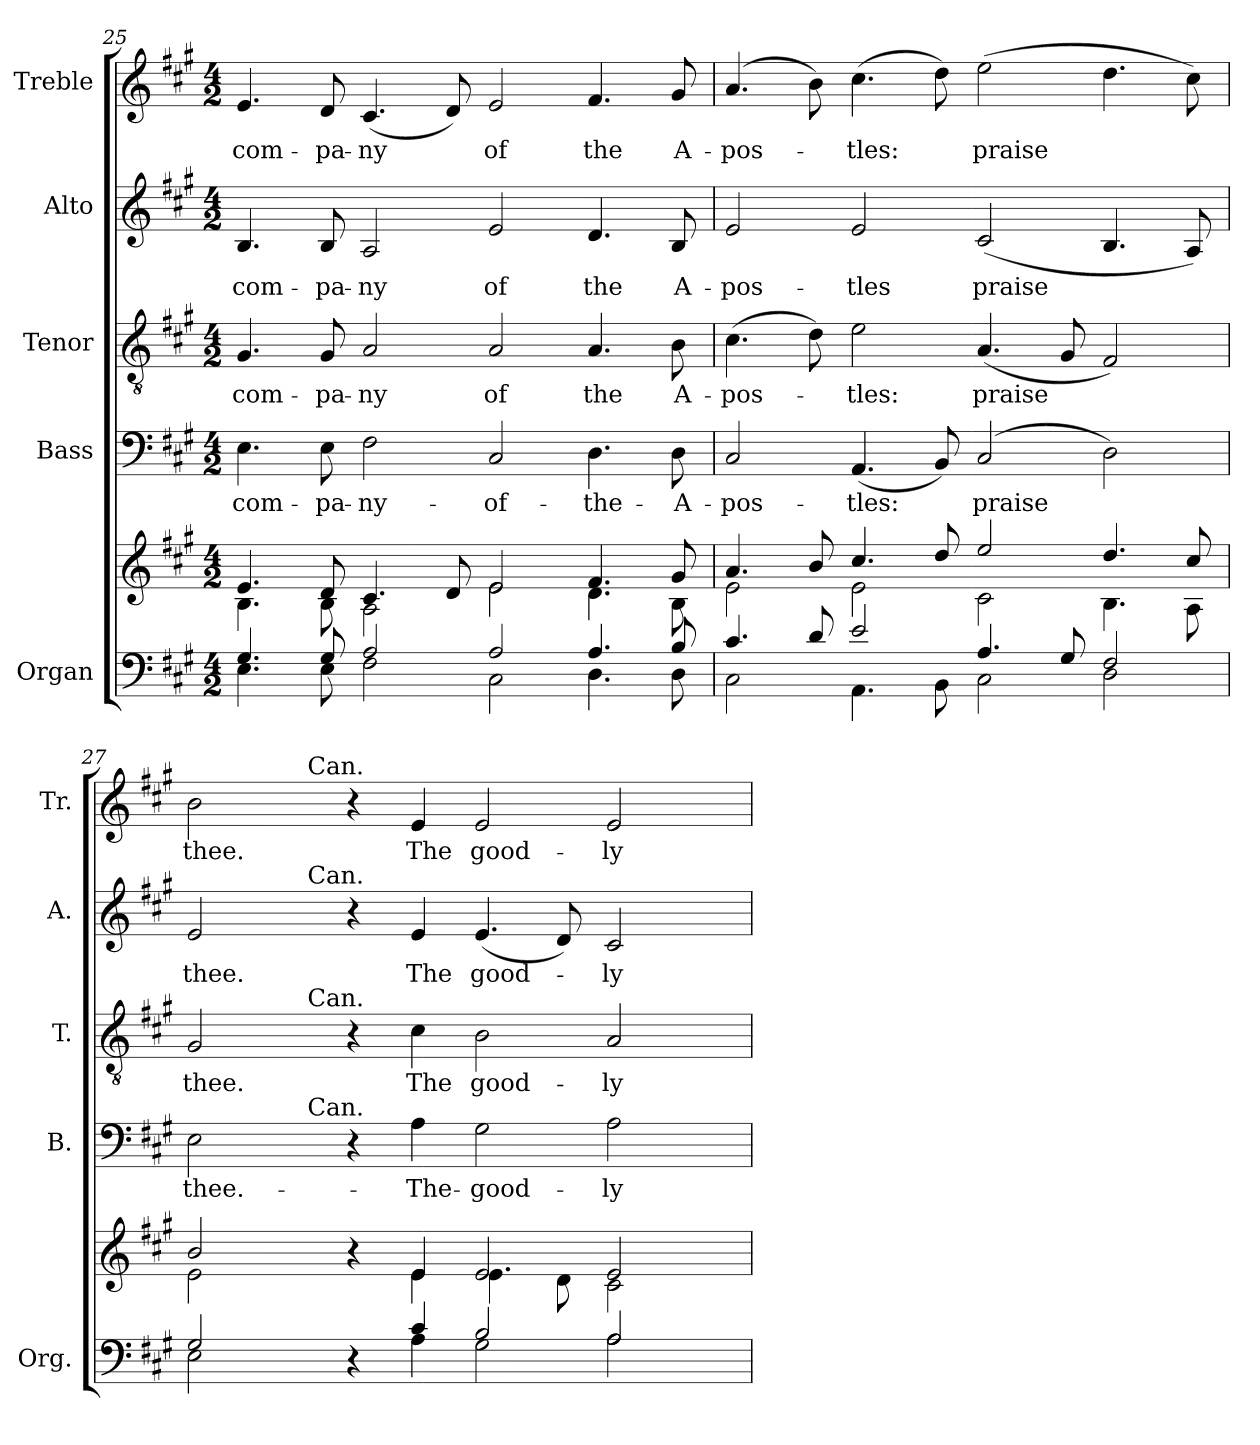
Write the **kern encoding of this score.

**kern	**kern	**kern	**text	**kern	**text	**kern	**text	**kern	**text
*part5	*part5	*part4	*part4	*part3	*part3	*part2	*part2	*part1	*part1
*staff6	*staff5	*staff4	*staff4	*staff3	*staff3	*staff2	*staff2	*staff1	*staff1
*I"Organ	*	*I"Bass	*	*I"Tenor	*	*I"Alto	*	*I"Treble	*
*I'Org.	*	*I'B.	*	*I'T.	*	*I'A.	*	*I'Tr.	*
*clefF4	*clefG2	*clefF4	*	*clefGv2	*	*clefG2	*	*clefG2	*
*	*	*	*	*ITrd7c12	*	*	*	*	*
*k[f#c#g#]	*k[f#c#g#]	*k[f#c#g#]	*	*k[f#c#g#]	*	*k[f#c#g#]	*	*k[f#c#g#]	*
*A:	*A:	*A:	*	*A:	*	*A:	*	*A:	*
*M4/2	*M4/2	*M4/2	*	*M4/2	*	*M4/2	*	*M4/2	*
=25	=25	=25	=25	=25	=25	=25	=25	=25	=25
*^	*^	*	*	*	*	*	*	*	*
!	!	!	!	!	!LO:LY:b:color=#000000	!	!	!	!	!	!
!	!	!	!	!	!	!	!LO:LY:b:color=#000000	!	!	!	!
!	!	!	!	!	!	!	!	!	!LO:LY:b:color=#000000	!	!
!	!	!	!	!	!	!	!	!	!	!	!LO:LY:b:color=#000000
4.G#i/	4.Ei\	4.ei/	4.Bi\	4.Ei\	-com-	4.GG#i/	com-	4.Bi/	com-	4.ei/	com-
!	!	!	!	!	!LO:LY:b:color=#000000	!	!	!	!	!	!
!	!	!	!	!	!	!	!LO:LY:b:color=#000000	!	!	!	!
!	!	!	!	!	!	!	!	!	!LO:LY:b:color=#000000	!	!
!	!	!	!	!	!	!	!	!	!	!	!LO:LY:b:color=#000000
8G#i/	8Ei\	8di/	8Bi\	8Ei\	-pa-	8GG#i/	-pa-	8Bi/	-pa-	8di/	-pa-
!	!	!	!	!	!LO:LY:b:color=#000000	!	!	!	!	!	!
!	!	!	!	!	!	!	!LO:LY:b:color=#000000	!	!	!	!
!	!	!	!	!	!	!	!	!	!LO:LY:b:color=#000000	!	!
!	!	!	!	!	!	!	!	!	!	!	!LO:LY:b:color=#000000
2Ai/	2F#i\	4.c#i/	2Ai\	2F#i\	-ny-	2AAi/	-ny	2Ai/	-ny	(4.c#i/	-ny
.	.	8di/	.	.	.	.	.	.	.	8di/)	.
!	!	!	!	!	!LO:LY:b:color=#000000	!	!	!	!	!	!
!	!	!	!	!	!	!	!LO:LY:b:color=#000000	!	!	!	!
!	!	!	!	!	!	!	!	!	!LO:LY:b:color=#000000	!	!
!	!	!	!	!	!	!	!	!	!	!	!LO:LY:b:color=#000000
2Ai/	2C#i\	2ei/	2ei\	2C#i/	-of-	2AAi/	of	2ei/	of	2ei/	of
!	!	!	!	!	!LO:LY:b:color=#000000	!	!	!	!	!	!
!	!	!	!	!	!	!	!LO:LY:b:color=#000000	!	!	!	!
!	!	!	!	!	!	!	!	!	!LO:LY:b:color=#000000	!	!
!	!	!	!	!	!	!	!	!	!	!	!LO:LY:b:color=#000000
4.Ai/	4.Di\	4.f#i/	4.di\	4.Di\	-the-	4.AAi/	the	4.di/	the	4.f#i/	the
!	!	!	!	!	!LO:LY:b:color=#000000	!	!	!	!	!	!
!	!	!	!	!	!	!	!LO:LY:b:color=#000000	!	!	!	!
!	!	!	!	!	!	!	!	!	!LO:LY:b:color=#000000	!	!
!	!	!	!	!	!	!	!	!	!	!	!LO:LY:b:color=#000000
8Bi/	8Di\	8g#i/	8Bi\	8Di\	-A-	8BBi\	A-	8Bi/	A-	8g#i/	A-
!!LO:LB:g=z
=26	=26	=26	=26	=26	=26	=26	=26	=26	=26	=26	=26
!	!	!	!	!	!LO:LY:b:color=#000000	!	!	!	!	!	!
!	!	!	!	!	!	!	!LO:LY:b:color=#000000	!	!	!	!
!	!	!	!	!	!	!	!	!	!LO:LY:b:color=#000000	!	!
!	!	!	!	!	!	!	!	!	!	!	!LO:LY:b:color=#000000
4.c#i/	2C#i\	4.ai/	2ei\	2C#i/	-pos-	(4.C#i\	-pos-	2ei/	-pos-	(4.ai/	-pos-
8di/	.	8bi/	.	.	.	8Di\)	.	.	.	8bi\)	.
!	!	!	!	!	!LO:LY:b:color=#000000	!	!	!	!	!	!
!	!	!	!	!	!	!	!LO:LY:b:color=#000000	!	!	!	!
!	!	!	!	!	!	!	!	!	!LO:LY:b:color=#000000	!	!
!	!	!	!	!	!	!	!	!	!	!	!LO:LY:b:color=#000000
2ei/	4.AAi\	4.cc#i/	2ei\	(4.AAi/	-tles:	2Ei\	-tles:	2ei/	-tles	(4.cc#i\	-tles:
.	8BBi\	8ddi/	.	8BBi/)	.	.	.	.	.	8ddi\)	.
!	!	!	!	!	!LO:LY:b:color=#000000	!	!	!	!	!	!
!	!	!	!	!	!	!	!LO:LY:b:color=#000000	!	!	!	!
!	!	!	!	!	!	!	!	!	!LO:LY:b:color=#000000	!	!
!	!	!	!	!	!	!	!	!	!	!	!LO:LY:b:color=#000000
4.Ai/	2C#i\	2eei/	2c#i\	(2C#i/	praise	(4.AAi/	praise	(2c#i/	praise	(2eei\	praise
8G#i/	.	.	.	.	.	8GG#i/	.	.	.	.	.
2F#i/	2Di\	4.ddi/	4.Bi\	2Di\)	.	2FF#i/)	.	4.Bi/	.	4.ddi\	.
.	.	8cc#i/	8Ai\	.	.	.	.	8Ai/)	.	8cc#i\)	.
=27	=27	=27	=27	=27	=27	=27	=27	=27	=27	=27	=27
!	!	!	!	!	!LO:LY:b:color=#000000	!	!	!	!	!	!
!	!	!	!	!	!	!	!LO:LY:b:color=#000000	!	!	!	!
!	!	!	!	!	!	!	!	!	!LO:LY:b:color=#000000	!	!
!	!	!	!	!	!	!	!	!	!	!	!LO:LY:b:color=#000000
*	*	*	*	*^	*	*^	*	*^	*	*^	*
2G#i/	2Ei\	2bi/	2ei\	2Ei\	4ryy	thee.-	2GG#i/	4ryy	thee.	2ei/	4ryy	thee.	2bi\	4ryy	thee.
.	.	.	.	.	8ryy	.	.	8ryy	.	.	8ryy	.	.	8ryy	.
.	.	.	.	.	128ryy	.	.	128ryy	.	.	128ryy	.	.	128ryy	.
.	.	.	.	.	256ryy	.	.	256ryy	.	.	256ryy	.	.	256ryy	.
.	.	.	.	.	1024ryy	.	.	1024ryy	.	.	1024ryy	.	.	1024ryy	.
!	!	!	!	!	!	!	!	!	!	!	!	!	!	!LO:TX:a:t=Can.	!
!	!	!	!	!	!	!	!	!	!	!	!LO:TX:a:t=Can.	!	!	!	!
!	!	!	!	!	!	!	!	!LO:TX:a:t=Can.	!	!	!	!	!	!	!
!	!	!	!	!	!LO:TX:a:t=Can.	!	!	!	!	!	!	!	!	!	!
.	.	.	.	.	1ryy	.	.	1ryy	.	.	1ryy	.	.	1ryy	.
4r	4ryy	4r	4ryy	4r	.	.	4r	.	.	4r	.	.	4r	.	.
!	!	!	!	!	!	!LO:LY:b:color=#000000	!	!	!	!	!	!	!	!	!
!	!	!	!	!	!	!	!	!	!LO:LY:b:color=#000000	!	!	!	!	!	!
!	!	!	!	!	!	!	!	!	!	!	!	!LO:LY:b:color=#000000	!	!	!
!	!	!	!	!	!	!	!	!	!	!	!	!	!	!	!LO:LY:b:color=#000000
4c#i/	4Ai\	4ei/	4ei\	4Ai\	.	-The-	4C#i\	.	The	4ei/	.	The	4ei/	.	The
!	!	!	!	!	!	!LO:LY:b:color=#000000	!	!	!	!	!	!	!	!	!
!	!	!	!	!	!	!	!	!	!LO:LY:b:color=#000000	!	!	!	!	!	!
!	!	!	!	!	!	!	!	!	!	!	!	!LO:LY:b:color=#000000	!	!	!
!	!	!	!	!	!	!	!	!	!	!	!	!	!	!	!LO:LY:b:color=#000000
2Bi/	2G#i\	2ei/	4.ei\	2G#i\	.	-good-	2BBi\	.	good-	(4.ei/	.	good-	2ei/	.	good-
.	.	.	8di\	.	.	.	.	.	.	8di/)	.	.	.	.	.
.	.	.	.	.	2ryy	.	.	2ryy	.	.	2ryy	.	.	2ryy	.
!	!	!	!	!	!	!LO:LY:b:color=#000000	!	!	!	!	!	!	!	!	!
!	!	!	!	!	!	!	!	!	!LO:LY:b:color=#000000	!	!	!	!	!	!
!	!	!	!	!	!	!	!	!	!	!	!	!LO:LY:b:color=#000000	!	!	!
!	!	!	!	!	!	!	!	!	!	!	!	!	!	!	!LO:LY:b:color=#000000
2Ai/	2Ai\	2ei/	2c#i\	2Ai\	.	-ly-	2AAi/	.	-ly	2c#i/	.	-ly	2ei/	.	-ly
.	.	.	.	.	16ryy	.	.	16ryy	.	.	16ryy	.	.	16ryy	.
.	.	.	.	.	32ryy	.	.	32ryy	.	.	32ryy	.	.	32ryy	.
.	.	.	.	.	64ryy	.	.	64ryy	.	.	64ryy	.	.	64ryy	.
.	.	.	.	.	512.ryy	.	.	512.ryy	.	.	512.ryy	.	.	512.ryy	.
*v	*v	*	*	*v	*v	*	*v	*v	*	*v	*v	*	*v	*v	*
*	*v	*v	*	*	*	*	*	*	*	*
=	=	=	=	=	=	=	=	=	=
*-	*-	*-	*-	*-	*-	*-	*-	*-	*-
